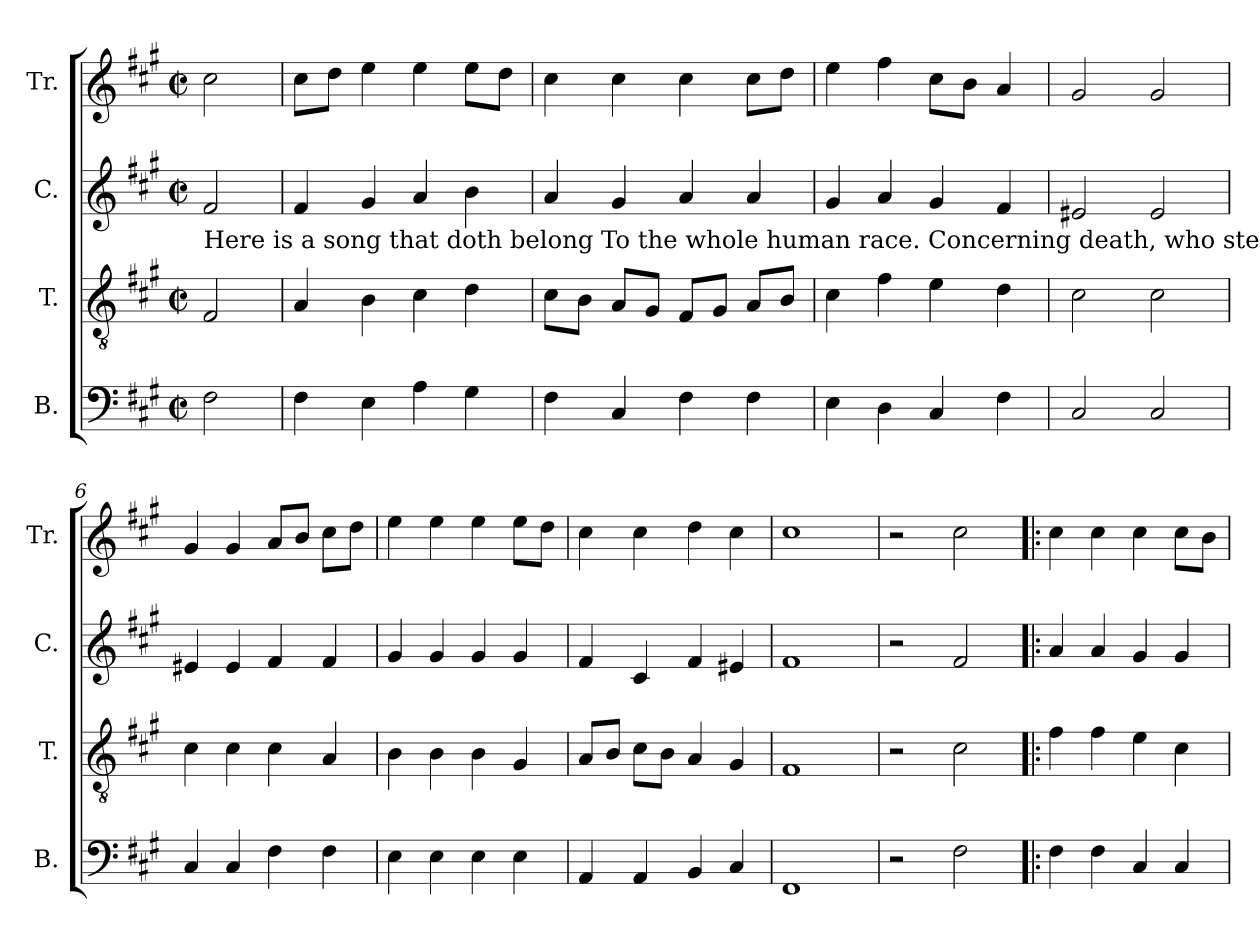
**kern	**kern	**kern	**kern
*part4	*part3	*part2	*part1
*staff4	*staff3	*staff2	*staff1
*I"B.	*I"T.	*I"C.	*I"Tr.
*I'B.	*I'T.	*I'C.	*I'Tr.
*clefF4	*clefGv2	*clefG2	*clefG2
*k[f#c#g#]	*k[f#c#g#]	*k[f#c#g#]	*k[f#c#g#]
*M4/4	*M4/4	*M4/4	*M4/4
*met(c|)	*met(c|)	*met(c|)	*met(c|)
=1	=1	=1	=1
!	!	!LO:TX:b:t=Here   is     a   song   that doth   belong      To   the whole human race.  Concerning death, who steals the breath, And blasts the comely face.       Come   listen  all un  –  to the call,  which	!
2F#!\	2F#!/	2f#!/	2cc#!\
=2	=2	=2	=2
4F#!\	4A!/	4f#!/	8cc#!\L
.	.	.	8dd!\J
4E!\	4B!\	4g#!/	4ee!\
4A!\	4c#!\	4a!/	4ee!\
4G#!\	4d!\	4b!\	8ee!\L
.	.	.	8dd!\J
=3	=3	=3	=3
4F#!\	8c#!\L	4a!/	4cc#!\
.	8B!\J	.	.
4C#!/	8A!/L	4g#!/	4cc#!\
.	8G#!/J	.	.
4F#!\	8F#!/L	4a!/	4cc#!\
.	8G#!/J	.	.
4F#!\	8A!/L	4a!/	8cc#!\L
.	8B!/J	.	8dd!\J
=4	=4	=4	=4
4E!\	4c#!\	4g#!/	4ee!\
4D!\	4f#!\	4a!/	4ff#!\
4C#!/	4e!\	4g#!/	8cc#!\L
.	.	.	8b!\J
4F#!\	4d!\	4f#!/	4a!/
=5	=5	=5	=5
2C#!/	2c#!\	2e#X!/	2g#!/
2C#!/	2c#!\	2e#!/	2g#!/
=6	=6	=6	=6
4C#!/	4c#!\	4e#X!/	4g#!/
4C#!/	4c#!\	4e#!/	4g#!/
4F#!\	4c#!\	4f#!/	8a!/L
.	.	.	8b!/J
4F#!\	4A!/	4f#!/	8cc#!\L
.	.	.	8dd!\J
=7	=7	=7	=7
4E!\	4B!\	4g#!/	4ee!\
4E!\	4B!\	4g#!/	4ee!\
4E!\	4B!\	4g#!/	4ee!\
4E!\	4G#!/	4g#!/	8ee!\L
.	.	.	8dd!\J
=8	=8	=8	=8
4AA!/	8A!/L	4f#!/	4cc#!\
.	8B!/J	.	.
4AA!/	8c#!\L	4c#!/	4cc#!\
.	8B!\J	.	.
4BB!/	4A!/	4f#!/	4dd!\
4C#!/	4G#!/	4e#X!/	4cc#!\
=9	=9	=9	=9
1FF#!	1F#!	1f#!	1cc#!
=10	=10	=10	=10
2r	2r	2r	2r
2F#!\	2c#!\	2f#!/	2cc#!\
=11!|:	=11!|:	=11!|:	=11!|:
4F#!\	4f#!\	4a!/	4cc#!\
4F#!\	4f#!\	4a!/	4cc#!\
4C#!/	4e!\	4g#!/	4cc#!\
4C#!/	4c#!\	4g#!/	8cc#!\L
.	.	.	8b!\J
=	=	=	=
*-	*-	*-	*-
